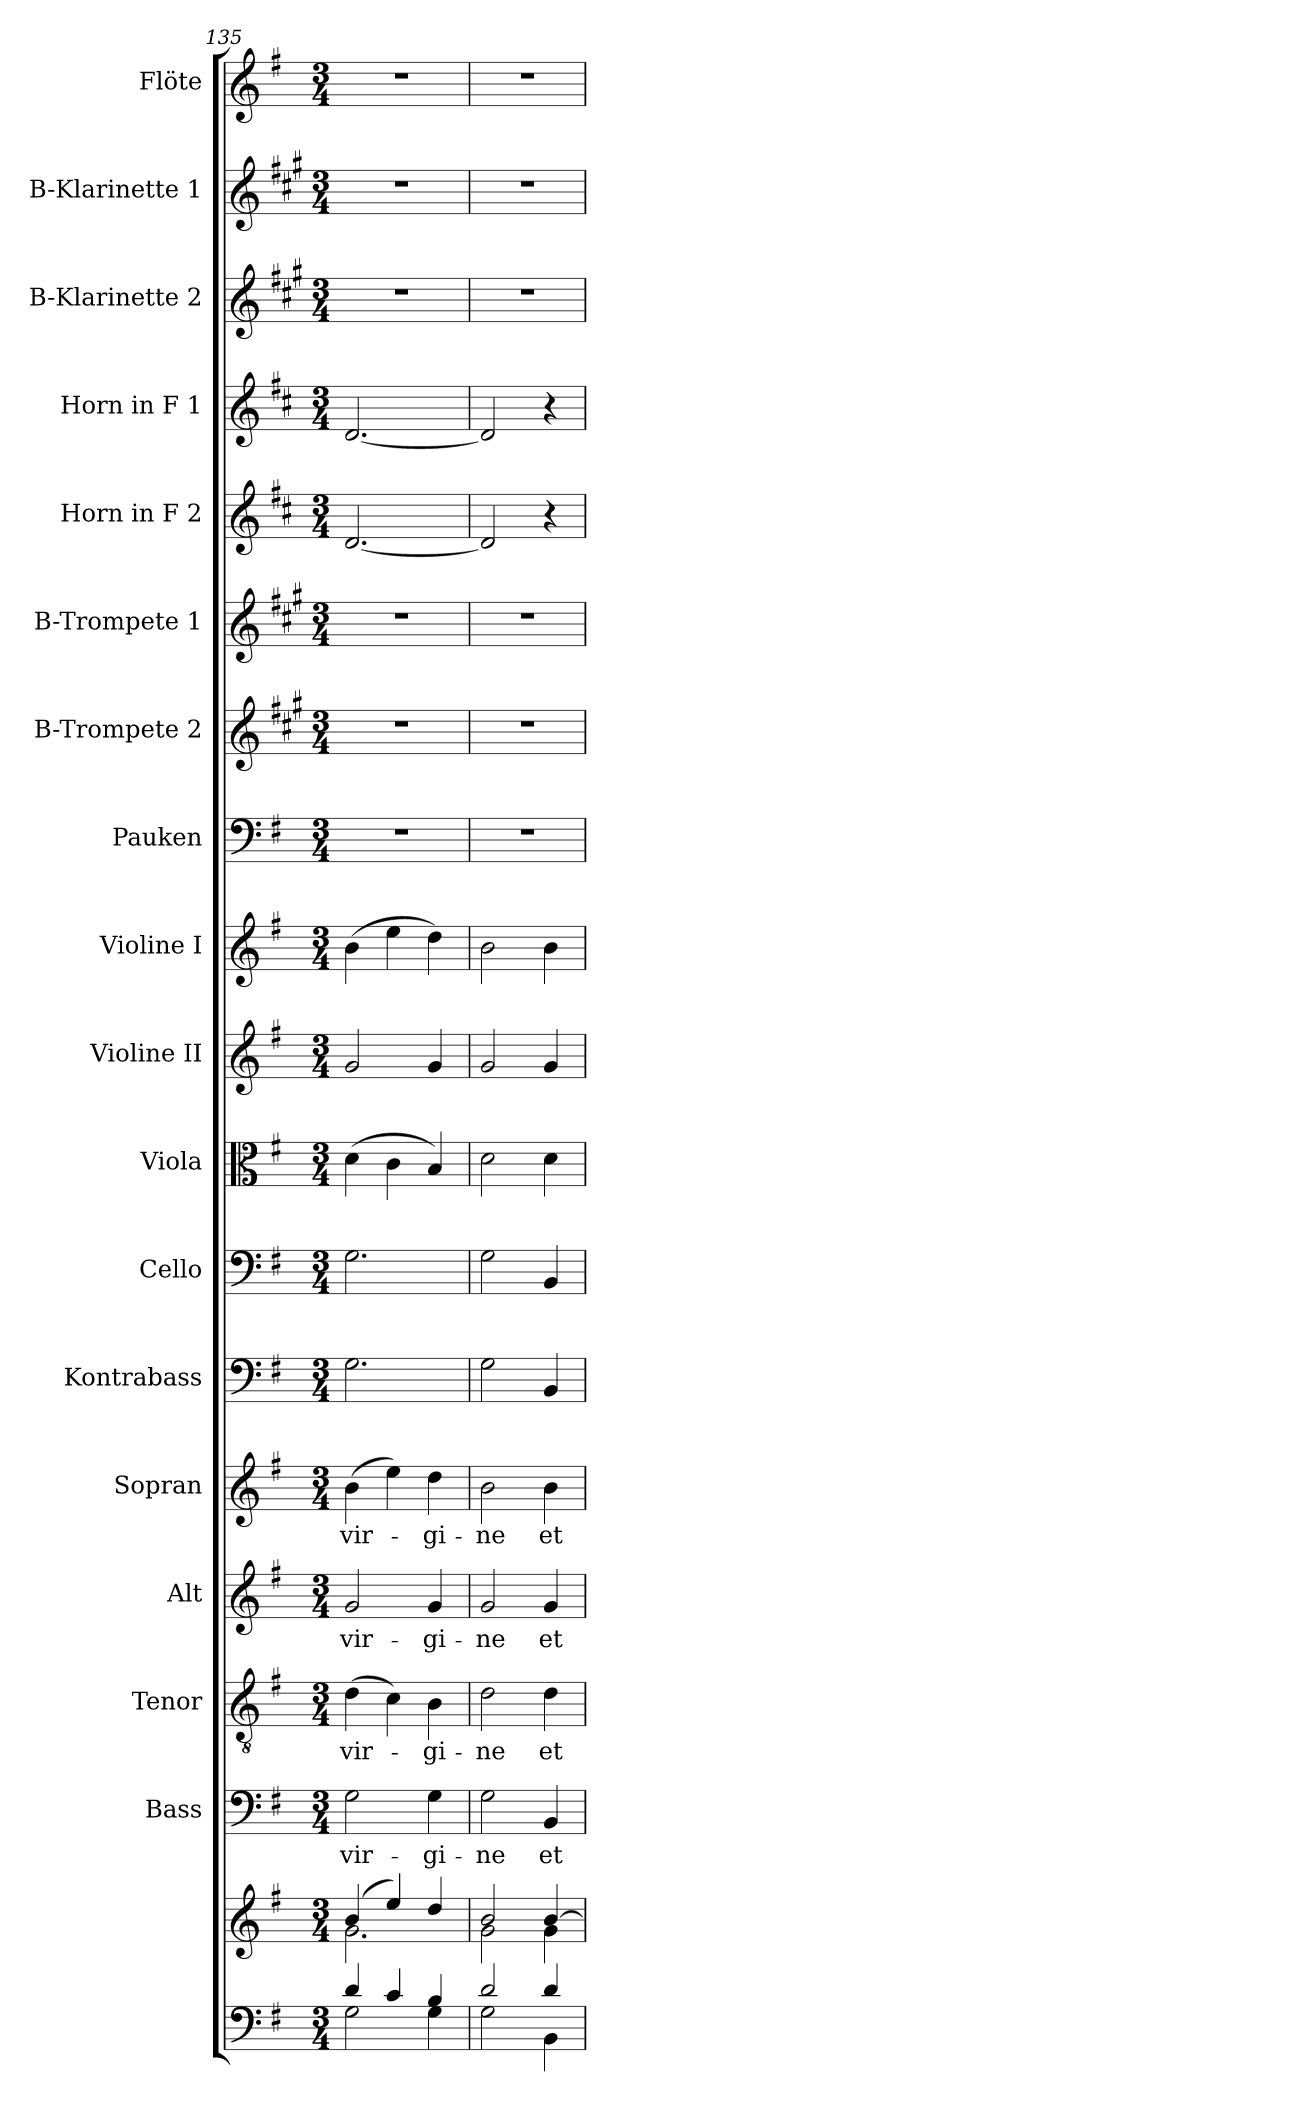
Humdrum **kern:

**kern	**kern	**kern	**text	**kern	**text	**kern	**text	**kern	**text	**kern	**kern	**kern	**kern	**kern	**kern	**kern	**kern	**kern	**kern	**kern	**kern	**kern
*part18	*part18	*part17	*part17	*part16	*part16	*part15	*part15	*part14	*part14	*part13	*part12	*part11	*part10	*part9	*part8	*part7	*part6	*part5	*part4	*part3	*part2	*part1
*staff19	*staff18	*staff17	*staff17	*staff16	*staff16	*staff15	*staff15	*staff14	*staff14	*staff13	*staff12	*staff11	*staff10	*staff9	*staff8	*staff7	*staff6	*staff5	*staff4	*staff3	*staff2	*staff1
*	*	*I"Bass	*	*I"Tenor	*	*I"Alt	*	*I"Sopran	*	*I"Kontrabass	*I"Cello	*I"Viola	*I"Violine II	*I"Violine I	*I"Pauken	*I"B-Trompete 2	*I"B-Trompete 1	*I"Horn in F 2	*I"Horn in F 1	*I"B-Klarinette 2	*I"B-Klarinette 1	*I"Flöte
*	*	*I'B.	*	*I'T.	*	*I'A.	*	*I'S.	*	*I'Kb.	*	*I'Vla.	*I'Vl. II	*I'Vl. I	*I'Pk.	*I'Trp. 2	*I'Trp. 1	*	*	*I'Kl. 2	*I'Kl. 1	*I'Fl.
*clefF4	*clefG2	*clefF4	*	*clefGv2	*	*clefG2	*	*clefG2	*	*clefF4	*clefF4	*clefC3	*clefG2	*clefG2	*clefF4	*clefG2	*clefG2	*clefG2	*clefG2	*clefG2	*clefG2	*clefG2
*	*	*	*	*	*	*	*	*	*	*ITrd7c12	*	*	*	*	*	*ITrd1c2	*ITrd1c2	*ITrd4c7	*ITrd4c7	*ITrd1c2	*ITrd1c2	*
*k[f#]	*k[f#]	*k[f#]	*	*k[f#]	*	*k[f#]	*	*k[f#]	*	*k[f#]	*k[f#]	*k[f#]	*k[f#]	*k[f#]	*k[f#]	*k[f#]	*k[f#]	*k[f#]	*k[f#]	*k[f#]	*k[f#]	*k[f#]
*G:	*G:	*G:	*	*G:	*	*G:	*	*G:	*	*G:	*G:	*G:	*G:	*G:	*G:	*G:	*G:	*G:	*G:	*G:	*G:	*G:
*M3/4	*M3/4	*M3/4	*	*M3/4	*	*M3/4	*	*M3/4	*	*M3/4	*M3/4	*M3/4	*M3/4	*M3/4	*M3/4	*M3/4	*M3/4	*M3/4	*M3/4	*M3/4	*M3/4	*M3/4
=135	=135	=135	=135	=135	=135	=135	=135	=135	=135	=135	=135	=135	=135	=135	=135	=135	=135	=135	=135	=135	=135	=135
*^	*^	*	*	*	*	*	*	*	*	*	*	*	*	*	*	*	*	*	*	*	*	*
!	!	!	!	!	!LO:LY:b	!	!LO:LY:b	!	!LO:LY:b	!	!LO:LY:b	!	!	!	!	!	!	!	!	!	!	!	!	!
4d/	2G\	(4b/	2.g\	2G\	vir-	(>4d\	vir-	2g/	vir-	(>4b\	vir-	2.GG\	2.G\	(>4d\	2g/	(>4b\	2.r	2.r	2.r	[2.G/	[2.G/	2.r	2.r	2.r
4c/	.	4ee/)	.	.	.	4c\)	.	.	.	4ee\)	.	.	.	4c\	.	4ee\	.	.	.	.	.	.	.	.
!	!	!	!	!	!LO:LY:b	!	!LO:LY:b	!	!LO:LY:b	!	!LO:LY:b	!	!	!	!	!	!	!	!	!	!	!	!	!
4B/	4G\	4dd/	.	4G\	-gi-	4B\	-gi-	4g/	-gi-	4dd\	-gi-	.	.	4B/)	4g/	4dd\)	.	.	.	.	.	.	.	.
=136	=136	=136	=136	=136	=136	=136	=136	=136	=136	=136	=136	=136	=136	=136	=136	=136	=136	=136	=136	=136	=136	=136	=136	=136
!	!	!	!	!	!LO:LY:b	!	!LO:LY:b	!	!LO:LY:b	!	!LO:LY:b	!	!	!	!	!	!	!	!	!	!	!	!	!
2d/	2G\	2b/	2g\	2G\	-ne	2d\	-ne	2g/	-ne	2b\	-ne	2GG\	2G\	2d\	2g/	2b\	2.r	2.r	2.r	2G/]	2G/]	2.r	2.r	2.r
!	!	!	!	!	!LO:LY:b	!	!LO:LY:b	!	!LO:LY:b	!	!LO:LY:b	!	!	!	!	!	!	!	!	!	!	!	!	!
4d/	4BB\	[>4b/	4g\	4BB/	et	4d\	et	4g/	et	4b\	et	4BBB/	4BB/	4d\	4g/	4b\	.	.	.	4r	4r	.	.	.
*v	*v	*	*	*	*	*	*	*	*	*	*	*	*	*	*	*	*	*	*	*	*	*	*	*
*	*v	*v	*	*	*	*	*	*	*	*	*	*	*	*	*	*	*	*	*	*	*	*	*
=	=	=	=	=	=	=	=	=	=	=	=	=	=	=	=	=	=	=	=	=	=	=
*-	*-	*-	*-	*-	*-	*-	*-	*-	*-	*-	*-	*-	*-	*-	*-	*-	*-	*-	*-	*-	*-	*-
